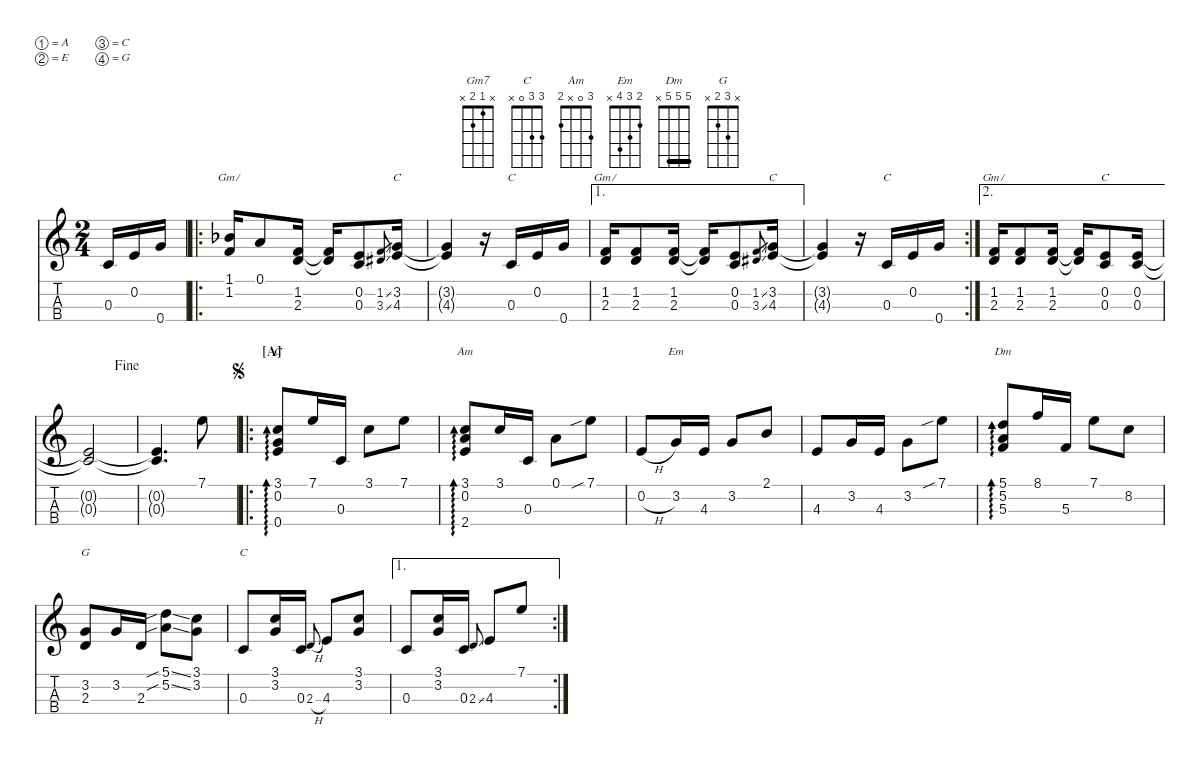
\defaultSystemsLayout 4
\hideDynamics
\bracketExtendMode nobrackets
\otherSystemsTrackNameOrientation horizontal
\defaultBarNumberDisplay Hide
\track ("Ukulele" " ") {defaultSystemsLayout 4 instrument acousticguitarnylon}
\staff {score tabs}
\tuning (A4 E4 C4 G4)
\displaytranspose 0
\chord ("Gm7" 1 1 x x)
\chord ("C" x 3 4 x)
\chord ("C" x 0 0 0) {showname false}
\chord ("Gm7" x 1 2 x)
\chord ("C" x 3 4 x) {showfingering false}
\chord ("C" x 0 0 0)
\chord ("C" x 0 0 x)
\chord ("C" 3 0 x 0)
\chord ("Am" 3 0 x 2)
\chord ("Em" 2 3 4 x)
\chord ("Dm" 5 5 5 x) {barre (5 5)}
\chord ("G" x 3 2 x)
\chord ("C" 3 3 0 x)
\ts (2 4)
\beaming (8 2 2)
\ac
\tempo (80 hide)
\clef g2
\ks c
0.3.16{dy mf instrument acousticguitarnylon beam Up} 0.2.16{beam Up} 0.4.16{beam Up} |
\ro
(1.2 1.1{acc b}).16{ch "Gm7" beam Up} 0.1.8{beam Up} (1.2 2.3).16{beam Up} (2.3{t} 1.2{t}).16{beam Up} (0.2 0.3).8{beam Up} (3.3{ss acc #} 1.2{ss}).8{gr beam Up} (3.2 4.3).16{ch "C" beam Up} |
(3.2{t} 4.3{t}).4{beam Up} r.16{beam Up} 0.3.16{ch "C" beam Up} 0.2.16{beam Up} 0.4.16{beam Up} |
\ae 1
(1.2 2.3).16{ch "Gm7" beam Up} (1.2 2.3).8{beam Up} (1.2 2.3).16{beam Up} (1.2{t} 2.3{t}).16{beam Up beam merge} (0.3 0.2).8{beam Up beam merge} (3.3{ss acc #} 1.2{ss}).8{gr beam Up beam merge} (3.2 4.3).16{ch "C" beam Up} |
\rc 2
(3.2{t} 4.3{t}).4{beam Up} r.16{beam Up} 0.3.16{ch "C" beam Up} 0.2.16{beam Up} 0.4.16{beam Up} |
\ae 2
(1.2 2.3).16{ch "Gm7" beam Up} (1.2 2.3).8{beam Up} (1.2 2.3).16{beam Up} (1.2{t} 2.3{t}).16{beam Up beam merge} (0.3 0.2).8{ch "C" beam Up beam merge} (0.2 0.3).16{beam Up} |
\jump fine
(0.3{t} 0.2{t}).2{beam Up} |
(0.2{t} 0.3{t}).4{d beam Up} 7.1.8{beam Down} |
\ro
\section ("A" " ")
\jump segno
(0.4 0.2 3.1).8{ad 0 ch "C" beam Up} 7.1.16{beam Up} 0.3.16{beam Up} 3.1.8{beam Down} 7.1.8{beam Down} |
(0.2 2.4 3.1).8{ad 0 ch "Am" beam Up} 3.1.16{beam Up} 0.3.16{beam Up} 0.1.8{beam Down} 7.1{sib}.8{beam Down} |
0.2{h}.8{beam Up} 3.2.16{ch "Em" beam Up} 4.3.16{beam Up} 3.2.8{beam Up} 2.1.8{beam Up} |
4.3.8{beam Up} 3.2.16{beam Up} 4.3.16{beam Up} 3.2.8{beam Down} 7.1{sib}.8{beam Down} |
(5.3 5.2 5.1).8{ad 0 ch "Dm" beam Up} 8.1.16{beam Up} 5.3.16{beam Up} 7.1.8{beam Down} 8.2.8{beam Down} |
(2.3 3.2).8{ch "G" beam Up} 3.2.16{beam Up} 2.3.16{beam Up} (5.2{sib ss} 5.1{sib ss}).8{beam Down} (3.2 3.1).8{beam Down} |
0.3.8{ch "C" beam Up} (3.2 3.1).16{beam Up} 0.3.16{beam Up} 2.3{h}.8{gr onbeat beam Up} 4.3.8{beam Up} (3.2 3.1).8{beam Up} |
\ae 1
\rc 2
0.3.8{beam Up} (3.2 3.1).16{beam Up} 0.3.16{beam Up} 2.3{ss}.8{gr onbeat beam Up} 4.3.8{beam Up} 7.1.8{beam Up}
